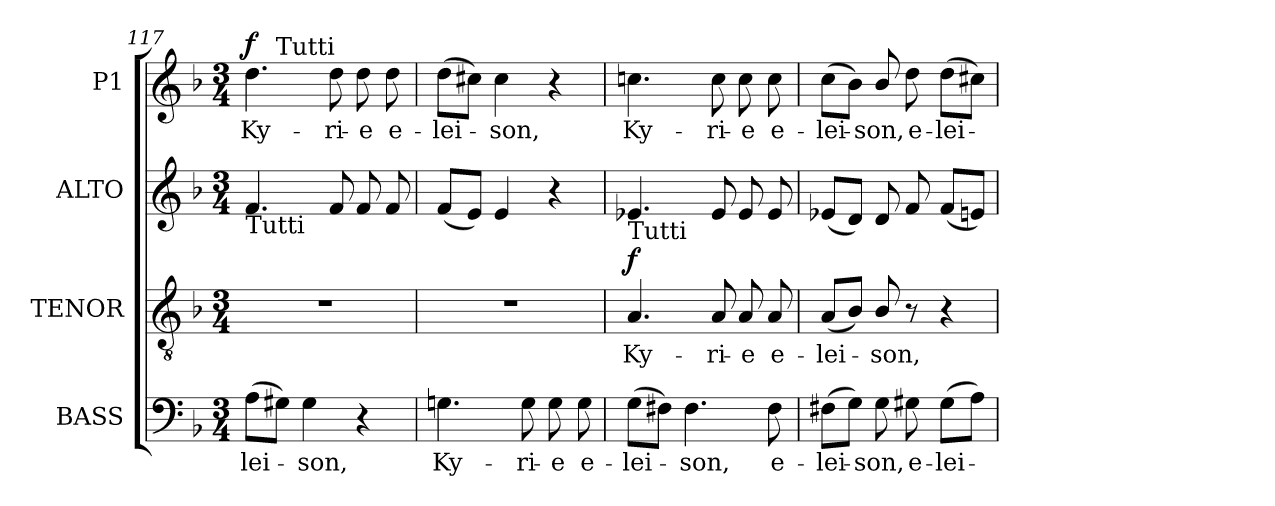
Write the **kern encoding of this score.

**kern	**text	**kern	**text	**dynam	**kern	**kern	**text	**dynam
*part4	*part4	*part3	*part3	*part3	*part2	*part1	*part1	*part1
*staff4	*staff4	*staff3	*staff3	*staff3	*staff2	*staff1	*staff1	*staff1
*I"BASS	*	*I"TENOR	*	*	*I"ALTO	*I"P1	*	*
*clefF4	*	*clefGv2	*	*	*clefG2	*clefG2	*	*
*	*	*ITrd7c12	*	*	*	*	*	*
*k[b-]	*	*k[b-]	*	*	*k[b-]	*k[b-]	*	*
*F:	*	*F:	*	*	*F:	*F:	*	*
*M3/4	*	*M3/4	*	*	*M3/4	*M3/4	*	*
=117	=117	=117	=117	=117	=117	=117	=117	=117
!	!LO:LY:b:color=#000000	!LO:N:vis=1	!	!	!	!	!	!
!	!	!	!	!	!LO:TX:b:t=Tutti	!	!	!
!	!	!	!	!	!	!	!LO:LY:b:color=#000000	!
*	*	*	*	*	*	*^	*	*
(8Ai\L	-lei-	2.r	.	.	4.fi/	4.ddi\	8ryy	Ky-	f
!	!	!	!	!	!	!	!LO:TX:a:t=Tutti	!	!
8G#Xi\J)	.	.	.	.	.	.	2ryy	.	.
!	!LO:LY:b:color=#000000	!	!	!	!	!	!	!	!
4G#i\	-son,	.	.	.	.	.	.	.	.
!	!	!	!	!	!	!	!	!LO:LY:b:color=#000000	!
.	.	.	.	.	8fi/	8ddi\	.	-ri-	.
!	!	!	!	!	!	!	!	!LO:LY:b:color=#000000	!
4r	.	.	.	.	8fi/	8ddi\	.	-e	.
!	!	!	!	!	!	!	!	!LO:LY:b:color=#000000	!
.	.	.	.	.	8fi/	8ddi\	8ryy	e-	.
*	*	*	*	*	*	*v	*v	*	*
=118	=118	=118	=118	=118	=118	=118	=118	=118
*	*	*	*	*	*	*^	*	*
!	!LO:LY:b:color=#000000	!LO:N:vis=1	!	!	!	!	!	!	!
*	*	*	*	*	*	*v	*v	*	*
*	*	*	*	*	*	*^	*	*
!	!	!	!	!	!	!	!	!LO:LY:b:color=#000000	!
*	*	*	*	*	*	*v	*v	*	*
4.Gni\	Ky-	2.r	.	.	(8fi/L	(8ddi\L	-lei-	.
.	.	.	.	.	8ei/J)	8cc#Xi\J)	.	.
!	!	!	!	!	!	!	!LO:LY:b:color=#000000	!
.	.	.	.	.	4ei/	4cc#i\	-son,	.
!	!LO:LY:b:color=#000000	!	!	!	!	!	!	!
8Gi\	-ri-	.	.	.	.	.	.	.
!	!LO:LY:b:color=#000000	!	!	!	!	!	!	!
8Gi\	-e	.	.	.	4r	4r	.	.
!	!LO:LY:b:color=#000000	!	!	!	!	!	!	!
8Gi\	e-	.	.	.	.	.	.	.
!!LO:PB:g=z
=119	=119	=119	=119	=119	=119	=119	=119	=119
!	!LO:LY:b:color=#000000	!	!	!	!	!	!	!
!	!	!	!LO:LY:b:color=#000000	!	!	!	!	!
!	!	!LO:TX:a:t=Tutti	!	!	!	!	!	!
!	!	!	!	!	!	!	!LO:LY:b:color=#000000	!
(8Gi\L	-lei-	4.AAi/	Ky-	f	4.e-Xi/	4.ccni\	Ky-	.
8F#Xi\J)	.	.	.	.	.	.	.	.
!	!LO:LY:b:color=#000000	!	!	!	!	!	!	!
4.F#i\	-son,	.	.	.	.	.	.	.
!	!	!	!LO:LY:b:color=#000000	!	!	!	!	!
!	!	!	!	!	!	!	!LO:LY:b:color=#000000	!
.	.	8AAi/	-ri-	.	8e-i/	8cci\	-ri-	.
!	!	!	!LO:LY:b:color=#000000	!	!	!	!	!
!	!	!	!	!	!	!	!LO:LY:b:color=#000000	!
.	.	8AAi/	-e	.	8e-i/	8cci\	-e	.
!	!LO:LY:b:color=#000000	!	!	!	!	!	!	!
!	!	!	!LO:LY:b:color=#000000	!	!	!	!	!
!	!	!	!	!	!	!	!LO:LY:b:color=#000000	!
8F#i\	e-	8AAi/	e-	.	8e-i/	8cci\	e-	.
=120	=120	=120	=120	=120	=120	=120	=120	=120
!	!LO:LY:b:color=#000000	!	!	!	!	!	!	!
!	!	!	!LO:LY:b:color=#000000	!	!	!	!	!
!	!	!	!	!	!	!	!LO:LY:b:color=#000000	!
(8F#Xi\L	-lei-	(8AAi/L	-lei-	.	(8e-Xi/L	(8cci\L	-lei-	.
8Gi\J)	.	8BB-i/J)	.	.	8di/J)	8b-i\J)	.	.
!	!LO:LY:b:color=#000000	!	!	!	!	!	!	!
!	!	!	!LO:LY:b:color=#000000	!	!	!	!	!
!	!	!	!	!	!	!	!LO:LY:b:color=#000000	!
8Gi\	-son,	8BB-i/	-son,	.	8di/	8b-i/	-son,	.
!	!LO:LY:b:color=#000000	!	!	!	!	!	!	!
!	!	!	!	!	!	!	!LO:LY:b:color=#000000	!
8G#Xi\	e-	8r	.	.	8fi/	8ddi\	e-	.
!	!LO:LY:b:color=#000000	!	!	!	!	!	!	!
!	!	!	!	!	!	!	!LO:LY:b:color=#000000	!
(8G#i\L	-lei-	4r	.	.	(8fi/L	(8ddi\L	-lei-	.
8Ai\J)	.	.	.	.	8eni/J)	8cc#Xi\J)	.	.
=	=	=	=	=	=	=	=	=
*-	*-	*-	*-	*-	*-	*-	*-	*-
